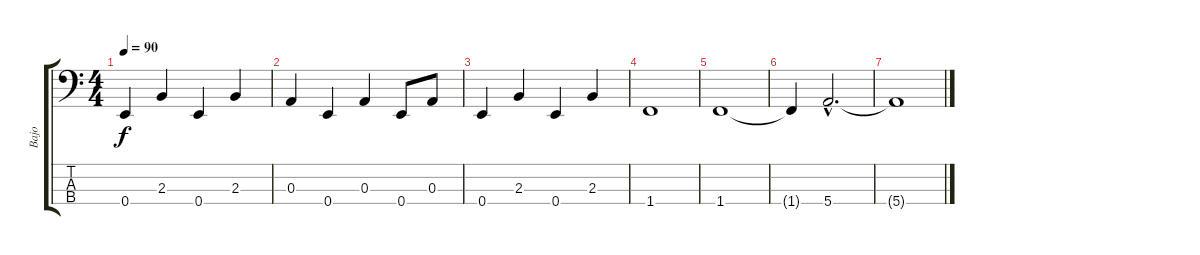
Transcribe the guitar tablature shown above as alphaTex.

\track ("Bajo" "Bajo") {instrument acousticbass}
\staff {score tabs}
\tuning (G2 D2 A1 E1) {hide}
\ts (4 4)
\tempo 90
\clef f4
\ks c
0.4.4{dy f} 2.3.4 0.4.4 2.3.4 |
0.3.4 0.4.4 0.3.4 0.4.8 0.3.8 |
0.4.4 2.3.4 0.4.4 2.3.4 |
1.4.1 |
1.4.1 |
1.4{t}.4 5.4{hac}.2{d} |
5.4{t}.1
